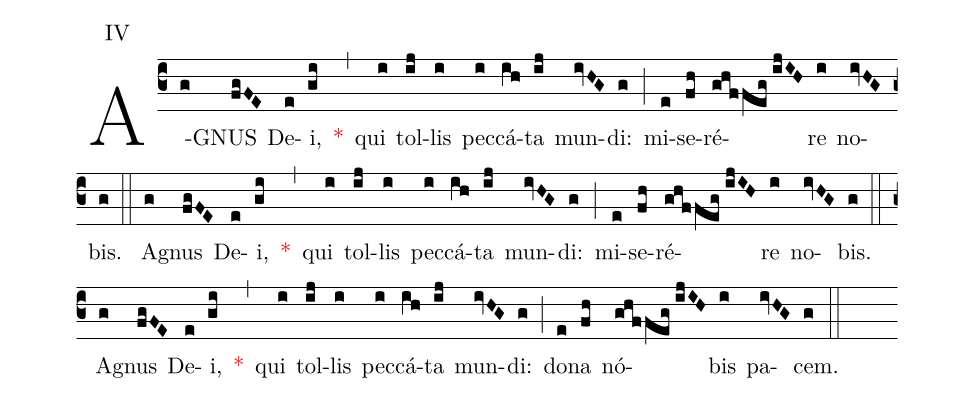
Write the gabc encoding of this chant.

annotation:IV;
office-part:Kyriale;
%%
A(g)GNUS(fgFE) De(e)i,(gi) <v>\red{*}</v>(,) qui(i) tol(ij)lis(i) pec(i)cá(ih)ta(ij) mun(ivHG)di:(g) (;) mi(e)se(fh)ré(ghf/feg//ijIH)re(i) no(ivHG)bis.(g) (::)
A(g)gnus(fgFE) De(e)i,(gi) <v>\red{*}</v>(,) qui(i) tol(ij)lis(i) pec(i)cá(ih)ta(ij) mun(ivHG)di:(g) (;) mi(e)se(fh)ré(ghf/feg//ijIH)re(i) no(ivHG)bis.(g) (::)
A(g)gnus(fgFE) De(e)i,(gi) <v>\red{*}</v>(,) qui(i) tol(ij)lis(i) pec(i)cá(ih)ta(ij) mun(ivHG)di:(g) (;) do(e)na(fh) nó(ghf/feg//ijIH)bis(i) pa(ivHG)cem.(g) (::)
